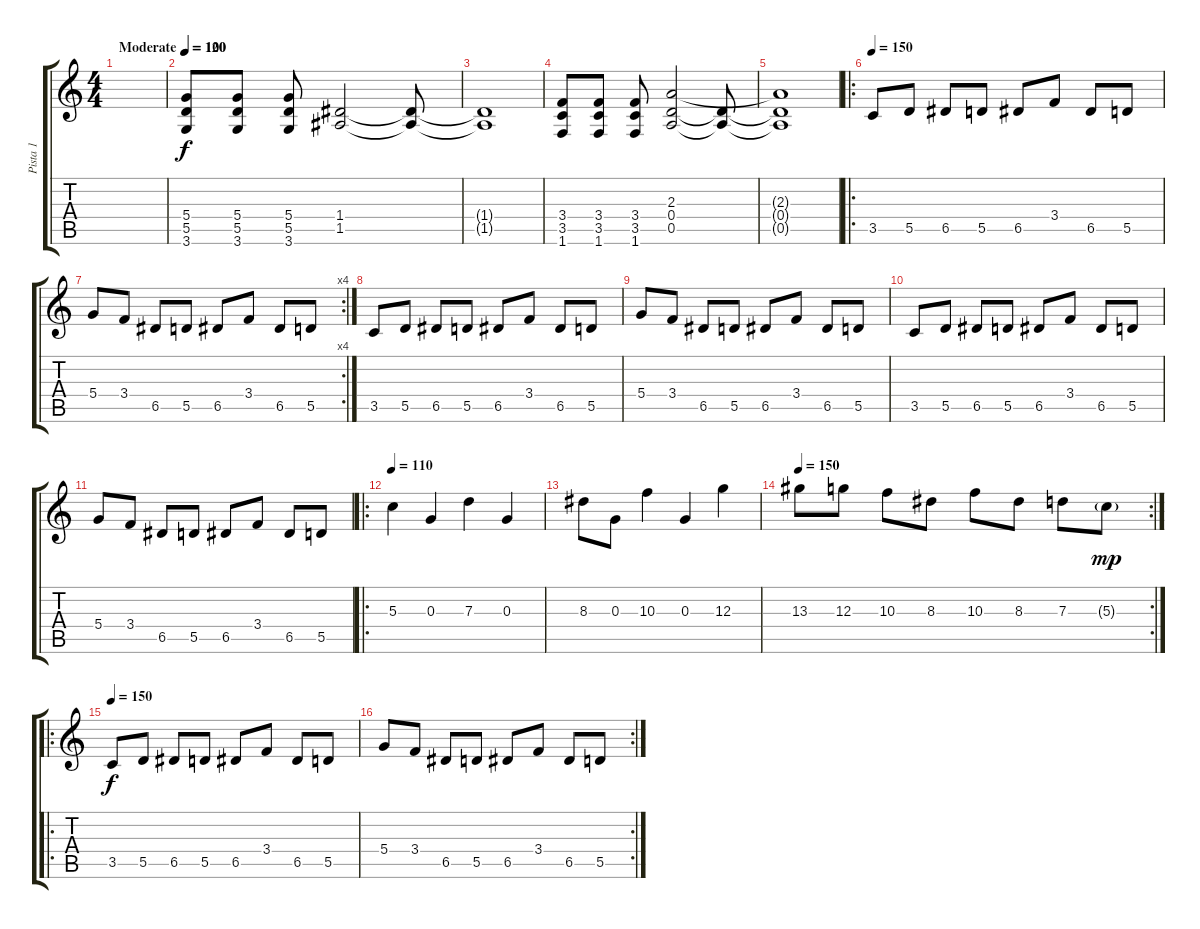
\track ("Pista 1" "Pista 1") {instrument distortionguitar}
\staff {score tabs}
\tuning (E4 B3 G3 D3 A2 E2) {hide}
\ts (4 4)
\tempo (120 "Moderate")
\clef g2
\ks c
|
\tempo 100
(5.4 5.5 3.6).8 (5.4 5.5 3.6).8 (5.4 5.5 3.6).8 (1.4 1.5).2 (1.4{t} 1.5{t}).8 |
(1.4{t} 1.5{t}).1 |
(3.4 3.5 1.6).8 (3.4 3.5 1.6).8 (3.4 3.5 1.6).8 (2.3 0.4 0.5).2 (0.4{t} 0.5{t}).8 |
(2.3{t} 0.4{t} 0.5{t}).1 |
\ro
\tempo 150
3.5.8 5.5.8 6.5.8 5.5.8 6.5.8 3.4.8 6.5.8 5.5.8 |
\rc 4
5.4.8 3.4.8 6.5.8 5.5.8 6.5.8 3.4.8 6.5.8 5.5.8 |
3.5.8 5.5.8 6.5.8 5.5.8 6.5.8 3.4.8 6.5.8 5.5.8 |
5.4.8 3.4.8 6.5.8 5.5.8 6.5.8 3.4.8 6.5.8 5.5.8 |
3.5.8 5.5.8 6.5.8 5.5.8 6.5.8 3.4.8 6.5.8 5.5.8 |
5.4.8 3.4.8 6.5.8 5.5.8 6.5.8 3.4.8 6.5.8 5.5.8 |
\ro
\tempo 110
5.3.4 0.3.4 7.3.4 0.3.4 |
8.3.8 0.3.8 10.3.4 0.3.4 12.3.4 |
\rc 2
\tempo 150
13.3.8 12.3.8 10.3.8 8.3.8 10.3.8 8.3.8 7.3.8 5.3{g}.8{dy mp} |
\ro
\tempo 150
3.5.8{dy f} 5.5.8 6.5.8 5.5.8 6.5.8 3.4.8 6.5.8 5.5.8 |
\rc 2
5.4.8 3.4.8 6.5.8 5.5.8 6.5.8 3.4.8 6.5.8 5.5.8
